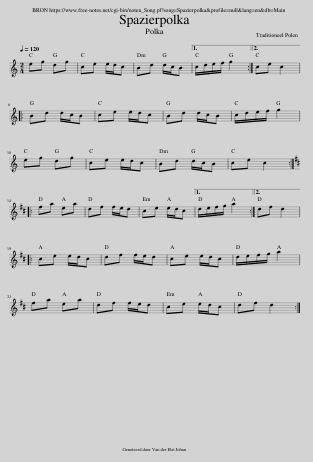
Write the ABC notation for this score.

X:1
L:1/8
Q:1/4=120
M:2/4
I:linebreak $
K:C
V:1 treble
V:1
 eg dg | ce e/d/c | Bd d/c/B |1 c/d/e/f/ g2 :|2 ce c2 |:$ %5
 Bd d/c/B | ce e/d/c | Bd d/c/B | c/d/e/f/ g2 |$ eg dg | %10
 ce e/d/c | Bd d/c/B | ce c2 ::$[K:D] fa ea | df f/e/d | %15
 ce e/d/c |1 d/e/f/g/ a2 :|2 df d2 |:$ ce e/d/c | df f/e/d | %20
 ce e/d/c | d/e/f/g/ a2 |$ fa ea | df f/e/d | ce e/d/c | %25
 df d2 :| %26
